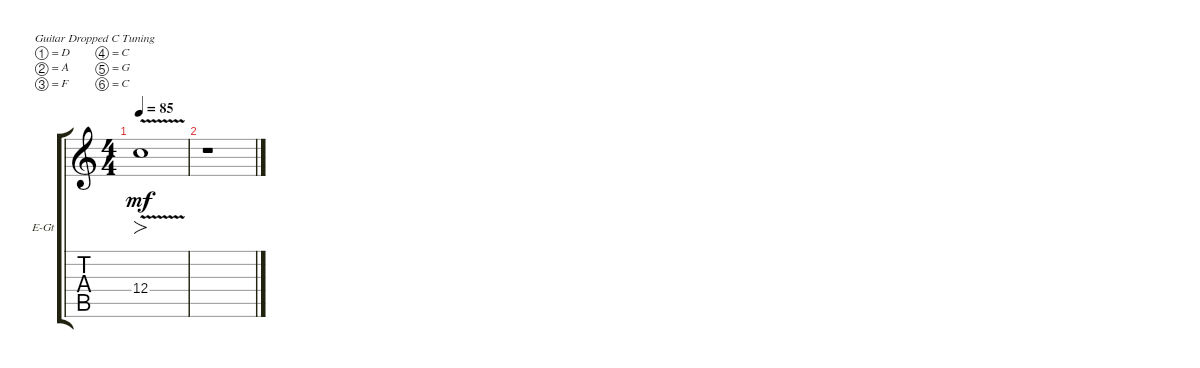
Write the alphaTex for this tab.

\bracketExtendMode groupsimilarinstruments
\firstSystemTrackNameOrientation horizontal
\otherSystemsTrackNameOrientation horizontal
\track ("Electric Guitar 2" "E-Gt") {instrument distortionguitar}
\staff {score tabs}
\tuning (D4 A3 F3 C3 G2 C2)
\ts (4 4)
\tempo 85
\clef g2
\ks c
12.4{v t}.1{fo dy mf} |
r.1
